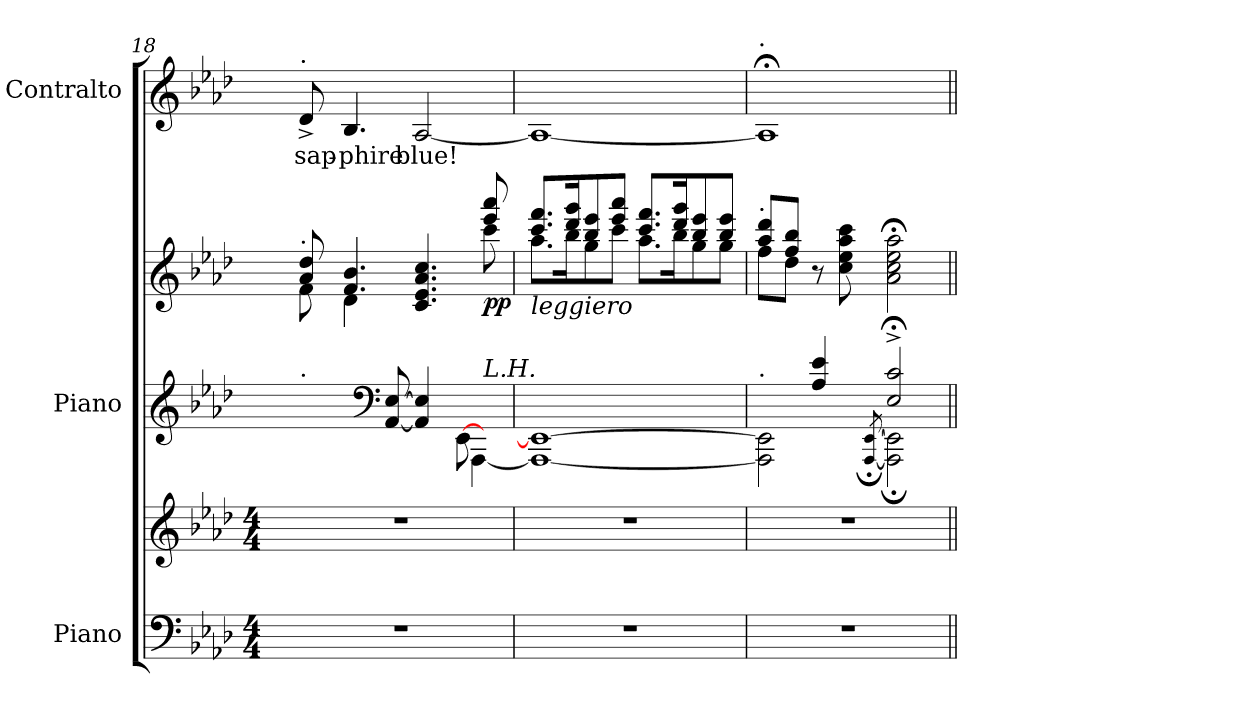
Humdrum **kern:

**kern	**kern	**kern	**kern	**dynam	**kern	**text
*part3	*part3	*part2	*part2	*part2	*part1	*part1
*staff5	*staff4	*staff3	*staff2	*staff2/3	*staff1	*staff1
*I"Piano	*	*I"Piano	*	*	*I"Contralto	*
*I'Pno.	*	*I'Pno	*	*	*	*
*clefF4	*clefG2	*clefG2	*clefG2	*	*clefG2	*
*k[b-e-a-d-]	*k[b-e-a-d-]	*k[b-e-a-d-]	*k[b-e-a-d-]	*	*k[b-e-a-d-]	*
*M4/4	*M4/4	*	*	*	*	*
=18	=18	=18	=18	=18	=18	=18
*	*	*^	*^	*	*	*
!	!	!	!	!	!	!	!LO:TX:a:t=.	!
!	!	!	!	!LO:TX:a:t=.	!	!	!	!
!	!	!LO:TX:a:t=.	!	!	!	!	!	!
!	!	!	!	!	!	!	!	!LO:LY:b
1r	1r	4.ryy	2.ryy	8a-/ 8dd-/	8f\	.	8d-^/	sap-
!	!	!	!	!	!	!	!	!LO:LY:b
.	.	.	.	4.f/ 4.b-/	4d-\	.	4.B-/	-phire
*	*	*clefF4	*	*	*	*	*	*
.	.	[8AA-/ [8E-/	.	.	2ryy	.	.	.
!	!	!	!	!	!	!	!	!LO:LY:b
.	.	4AA-/] 4E-/]	.	4.c/ 4.e-/ 4.a-/ 4.cc/	.	.	[2A-/	blue!
.	.	(>[8EE-\	[4AAA-\	.	.	.	.	.
!	!	!LO:TX:a:i:t=L.H.	!	!	!	!	!	!
!	!	!	!	!	!	!LO:DY:b	!	!
.	.	8ryy	.	8eee-/ 8aaa-/	8ccc\)	pp	.	.
*	*	*v	*v	*	*	*	*	*
!!LO:LB:g=z
=19	=19	=19	=19	=19	=19	=19	=19
!	!	!	!LO:TX:b:i:t=leggiero	!	!	!	!
1r	1r	1AAA-_ 1EE-_	8.ccc/ 8.fff/L	8.aa-\L	.	1A-_	.
.	.	.	16ddd-/ 16ggg/K	16bb-\K	.	.	.
.	.	.	8bb-/ 8eee-/	8gg\	.	.	.
.	.	.	8eee-/ 8aaa-/J	8ccc\J	.	.	.
.	.	.	8.ccc/ 8.fff/L	8.aa-\L	.	.	.
.	.	.	16ddd-/ 16ggg/K	16bb-\K	.	.	.
.	.	.	8bb-/ 8eee-/	8gg\	.	.	.
.	.	.	8bb-/ 8eee-/J	8gg\J	.	.	.
=20	=20	=20	=20	=20	=20	=20	=20
*	*	*^	*	*	*	*	*
!	!	!	!	!	!	!	!LO:TX:a:t=.	!
!	!	!	!	!LO:TX:a:t=.	!	!	!	!
!	!	!LO:TX:a:t=.	!	!	!	!	!	!
1r	1r	4ryy	2AAA-\] 2EE-\]	8aa-/ 8ddd-/L	8ff\L	.	1A-;<]	.
.	.	.	.	8ff/ 8bb-/J	8dd-\J	.	.	.
.	.	4A-/ 4e-/	.	8r	2.ryy	.	.	.
.	.	.	.	8cc\ 8ee-\ 8aa-\ 8ccc\	.	.	.	.
.	.	.	[8qAAA-/; [8qEE-/;	.	.	.	.	.
.	.	2E-/;<^ 2c/;<^	2AAA-\]; 2EE-\];	2a-\;< 2cc\;< 2ee-\;< 2aa-\;<	.	.	.	.
*	*	*v	*v	*	*	*	*	*
*	*	*	*v	*v	*	*	*
=||	=||	=||	=||	=||	=||	=||
*-	*-	*-	*-	*-	*-	*-
